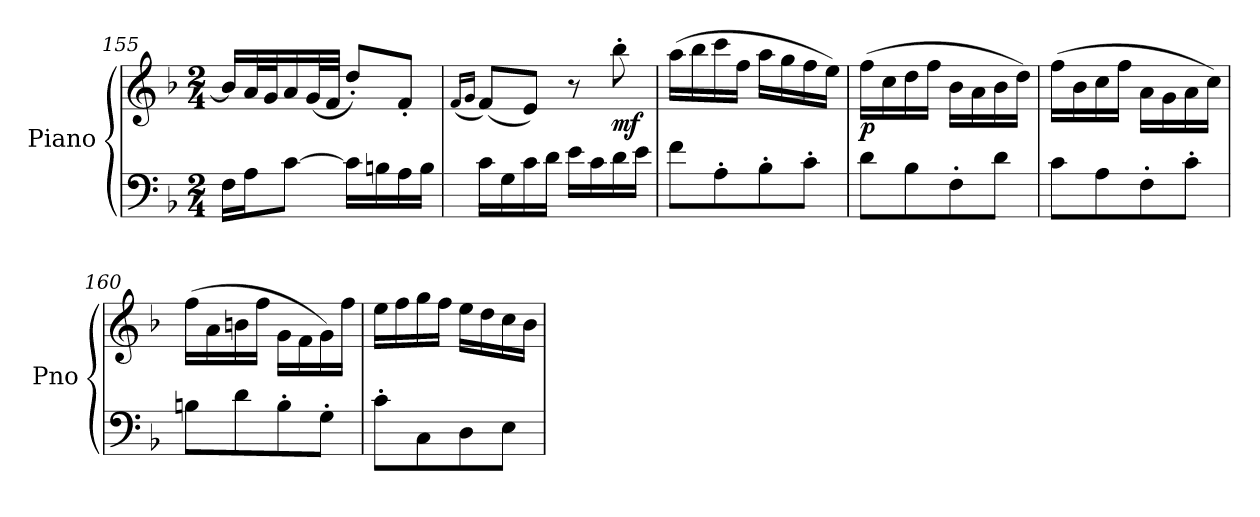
**kern	**kern	**dynam
*part1	*part1	*part1
*staff2	*staff1	*staff1/2
*I"Piano	*	*
*I'Pno	*	*
*clefF4	*clefG2	*
*k[b-]	*k[b-]	*
*F:	*F:	*
*M2/4	*M2/4	*
=155	=155	=155
16F\LL	16b-/LL]	.
16A\J	32a/L	.
.	32g/J	.
[8c\J	16a/	.
.	(32g/L	.
.	32f/JJJ	.
16c\LL]	8dd'/L)	.
16Bn\	.	.
16A\	8f'/J	.
16B\JJ	.	.
=156	=156	=156
.	(16qf/LL	.
.	16qg/JJ	.
16c\LL	(8f/L)	.
16G\	.	.
16c\	8e/J)	.
16d\JJ	.	.
16e\LL	8r	.
16c\	.	.
!	!	!LO:DY:b
16d\	8bb-'\	mf
16e\JJ	.	.
=157	=157	=157
8f\L	(16aa\LL	.
.	16bb-\	.
8A'\	16ccc\	.
.	16ff\JJ	.
8B-'\	16aa\LL	.
.	16gg\	.
8c'\J	16ff\	.
.	16ee\JJ)	.
=158	=158	=158
!	!	!LO:DY:b
8d\L	(16ff\LL	p
.	16cc\	.
8B-\	16dd\	.
.	16ff\JJ	.
8F'\	16b-\LL	.
.	16a\	.
8d\J	16b-\	.
.	16dd\JJ)	.
!!LO:PB:g=z
=159	=159	=159
8c\L	(16ff\LL	.
.	16b-\	.
8A\	16cc\	.
.	16ff\JJ	.
8F'\	16a\LL	.
.	16g\	.
8c'\J	16a\	.
.	16cc\JJ)	.
=160	=160	=160
8Bn\L	(16ff\LL	.
.	16a\	.
8d\	16bn\	.
.	16ff\JJ	.
8B'\	16g\LL	.
.	16f\	.
8G'\J	16g\)	.
.	16ff\JJ	.
=161	=161	=161
8c'\L	16ee\LL	.
.	16ff\	.
8C\	16gg\	.
.	16ff\JJ	.
8D\	16ee\LL	.
.	16dd\	.
8E\J	16cc\	.
.	16b-\JJ	.
=	=	=
*-	*-	*-
